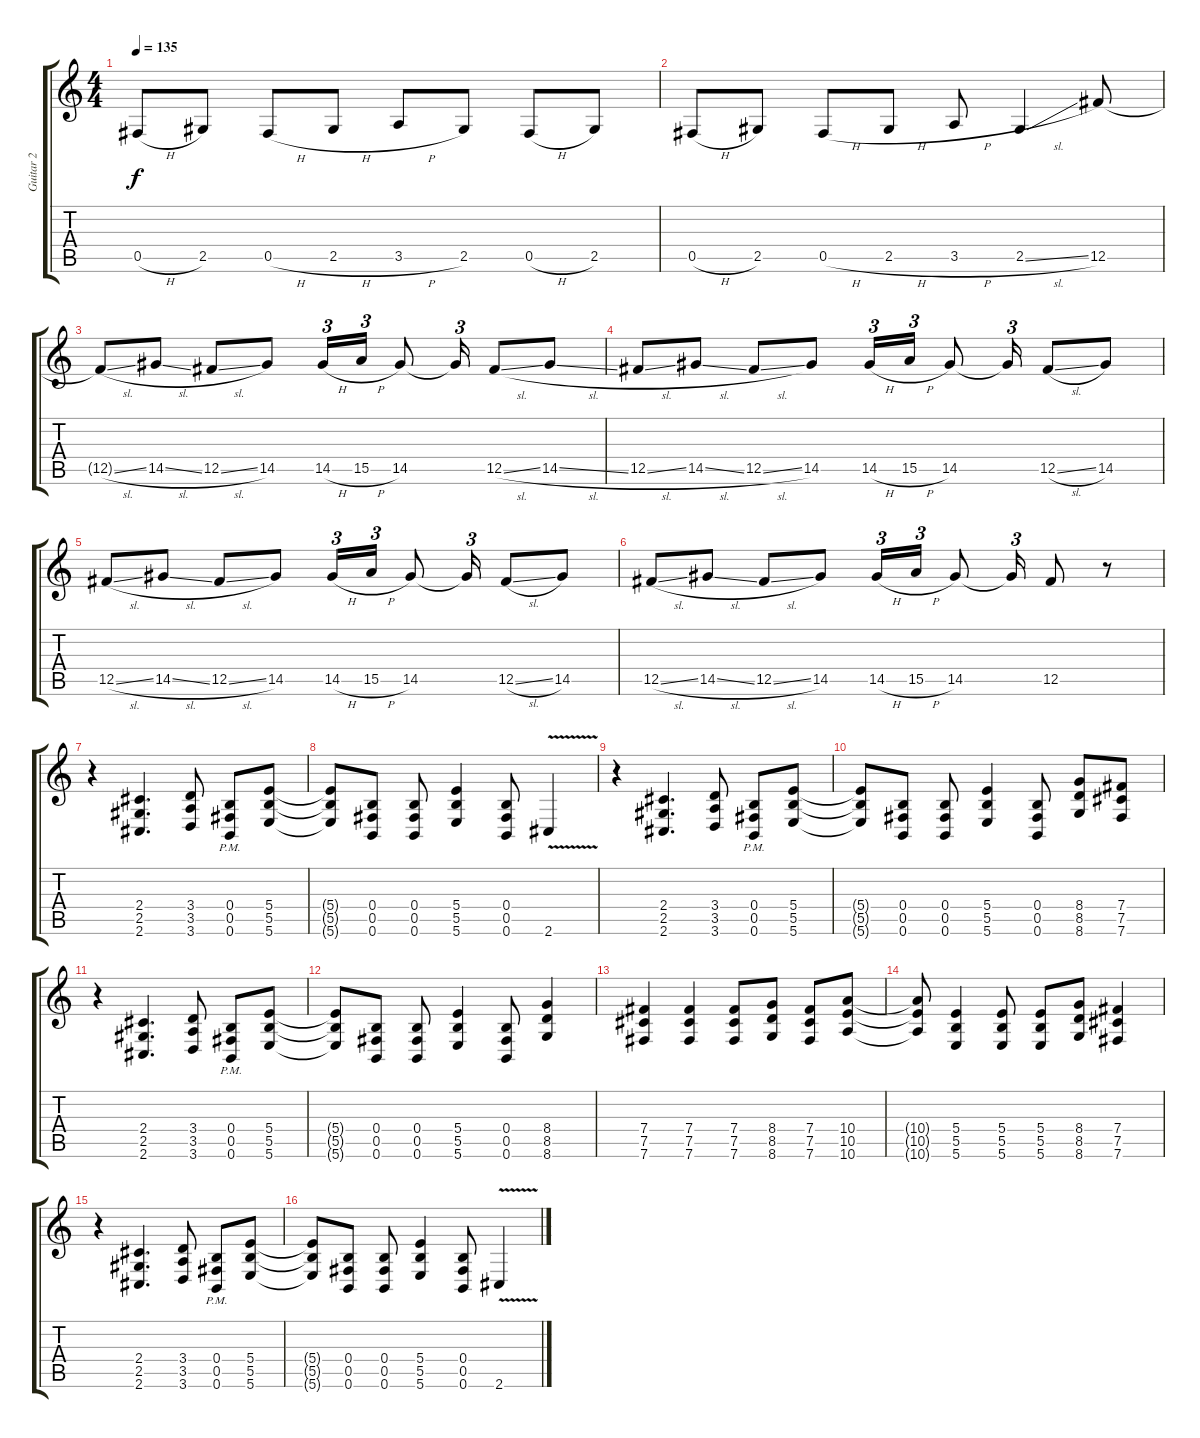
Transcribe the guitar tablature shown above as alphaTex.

\track ("Guitar 2" "Guitar 2") {instrument overdrivenguitar}
\staff {score tabs}
\tuning (Db4 Ab3 E3 B2 Gb2 B1) {hide}
\ts (4 4)
\tempo 135
\clef g2
\ks c
0.5{h}.8{dy f} 2.5.8 0.5{h}.8 2.5{h}.8 3.5{h}.8 2.5.8 0.5{h}.8 2.5.8 |
0.5{h}.8 2.5.8 0.5{h}.8 2.5{h}.8 3.5{h}.8 2.5{sl}.4 12.5.8 |
12.5{sl t}.8 14.5{sl}.8 12.5{sl}.8 14.5.8 14.5{h}.16{tu (3 2)} 15.5{h}.16{tu (3 2)} 14.5.8 14.5{t}.16{tu (3 2)} 12.5{sl}.8 14.5{sl}.8 |
12.5{sl}.8 14.5{sl}.8 12.5{sl}.8 14.5.8 14.5{h}.16{tu (3 2)} 15.5{h}.16{tu (3 2)} 14.5.8 14.5{t}.16{tu (3 2)} 12.5{sl}.8 14.5.8 |
12.5{sl}.8 14.5{sl}.8 12.5{sl}.8 14.5.8 14.5{h}.16{tu (3 2)} 15.5{h}.16{tu (3 2)} 14.5.8 14.5{t}.16{tu (3 2)} 12.5{sl}.8 14.5.8 |
12.5{sl}.8 14.5{sl}.8 12.5{sl}.8 14.5.8 14.5{h}.16{tu (3 2)} 15.5{h}.16{tu (3 2)} 14.5.8 14.5{t}.16{tu (3 2)} 12.5.8 r.8 |
r.4 (2.4 2.5 2.6).4{d} (3.4 3.5 3.6).8 (0.4{pm} 0.5{pm} 0.6{pm}).8 (5.4 5.5 5.6).8 |
(5.4{t} 5.5{t} 5.6{t}).8 (0.4 0.5 0.6).8 (0.4 0.5 0.6).8 (5.4 5.5 5.6).4 (0.4 0.5 0.6).8 2.6{v}.4 |
r.4 (2.4 2.5 2.6).4{d} (3.4 3.5 3.6).8 (0.4{pm} 0.5{pm} 0.6{pm}).8 (5.4 5.5 5.6).8 |
(5.4{t} 5.5{t} 5.6{t}).8 (0.4 0.5 0.6).8 (0.4 0.5 0.6).8 (5.4 5.5 5.6).4 (0.4 0.5 0.6).8 (8.4 8.5 8.6).8 (7.4 7.5 7.6).8 |
r.4 (2.4 2.5 2.6).4{d} (3.4 3.5 3.6).8 (0.4{pm} 0.5{pm} 0.6{pm}).8 (5.4 5.5 5.6).8 |
(5.4{t} 5.5{t} 5.6{t}).8 (0.4 0.5 0.6).8 (0.4 0.5 0.6).8 (5.4 5.5 5.6).4 (0.4 0.5 0.6).8 (8.4 8.5 8.6).4 |
(7.4 7.5 7.6).4 (7.4 7.5 7.6).4 (7.4 7.5 7.6).8 (8.4 8.5 8.6).8 (7.4 7.5 7.6).8 (10.4 10.5 10.6).8 |
(10.4{t} 10.5{t} 10.6{t}).8 (5.4 5.5 5.6).4 (5.4 5.5 5.6).8 (5.4 5.5 5.6).8 (8.4 8.5 8.6).8 (7.4 7.5 7.6).4 |
r.4 (2.4 2.5 2.6).4{d} (3.4 3.5 3.6).8 (0.4{pm} 0.5{pm} 0.6{pm}).8 (5.4 5.5 5.6).8 |
(5.4{t} 5.5{t} 5.6{t}).8 (0.4 0.5 0.6).8 (0.4 0.5 0.6).8 (5.4 5.5 5.6).4 (0.4 0.5 0.6).8 2.6{v}.4
